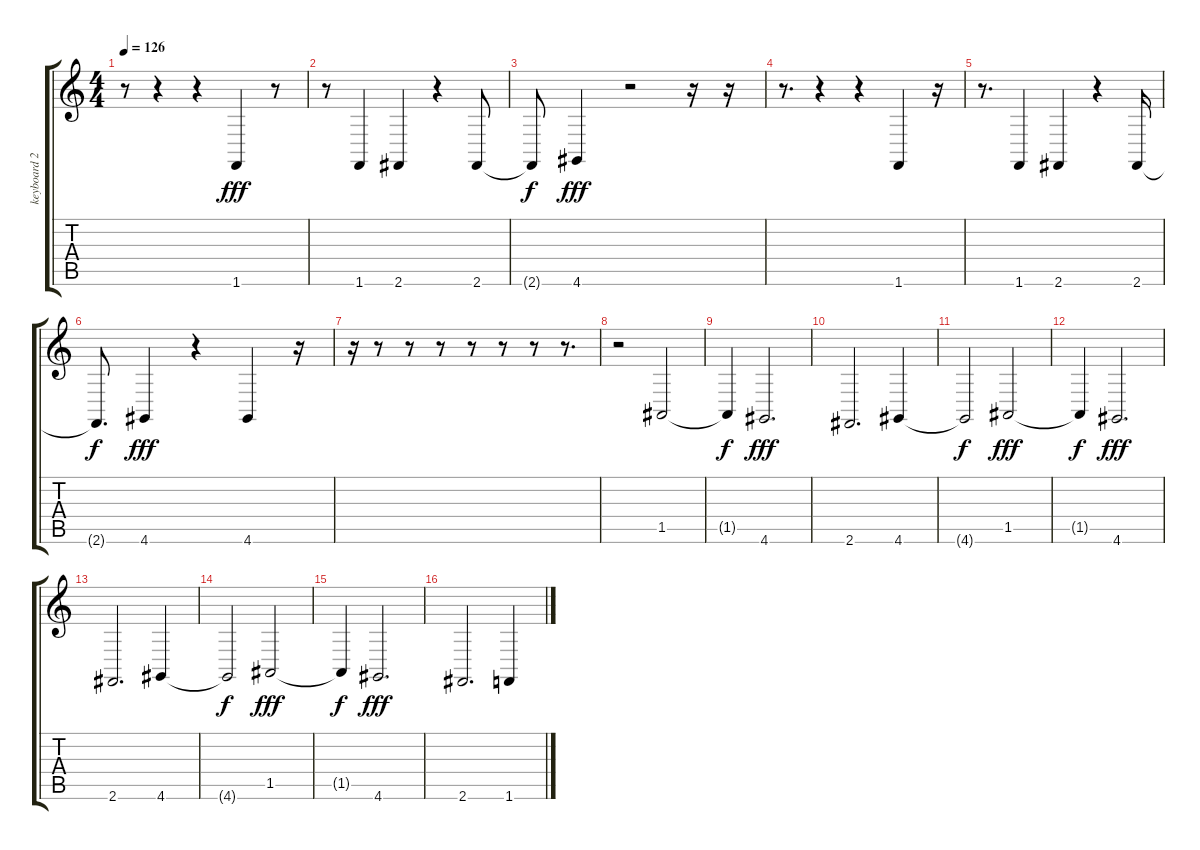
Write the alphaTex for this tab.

\track ("keyboard 2" "keyboard 2") {instrument stringensemble1}
\staff {score tabs}
\tuning (E4 B3 G3 D3 A2 E2) {hide}
\ts (4 4)
\tempo 126
\clef g2
\ks c
r.8{dy fff} r.4 r.4 1.6.4 r.8 |
r.8 1.6.4 2.6.4 r.4 2.6.8 |
2.6{t}.8{dy f} 4.6.4{dy fff} r.2 r.16 r.16 |
r.8{d} r.4 r.4 1.6.4 r.16 |
r.8{d} 1.6.4 2.6.4 r.4 2.6.16 |
2.6{t}.8{d dy f} 4.6.4{dy fff} r.4 4.6.4 r.16 |
r.16 r.8 r.8 r.8 r.8 r.8 r.8 r.8{d} |
r.2 1.5.2 |
1.5{t}.4{dy f} 4.6.2{d dy fff} |
2.6.2{d} 4.6.4 |
4.6{t}.2{dy f} 1.5.2{dy fff} |
1.5{t}.4{dy f} 4.6.2{d dy fff} |
2.6.2{d} 4.6.4 |
4.6{t}.2{dy f} 1.5.2{dy fff} |
1.5{t}.4{dy f} 4.6.2{d dy fff} |
2.6.2{d} 1.6.4
